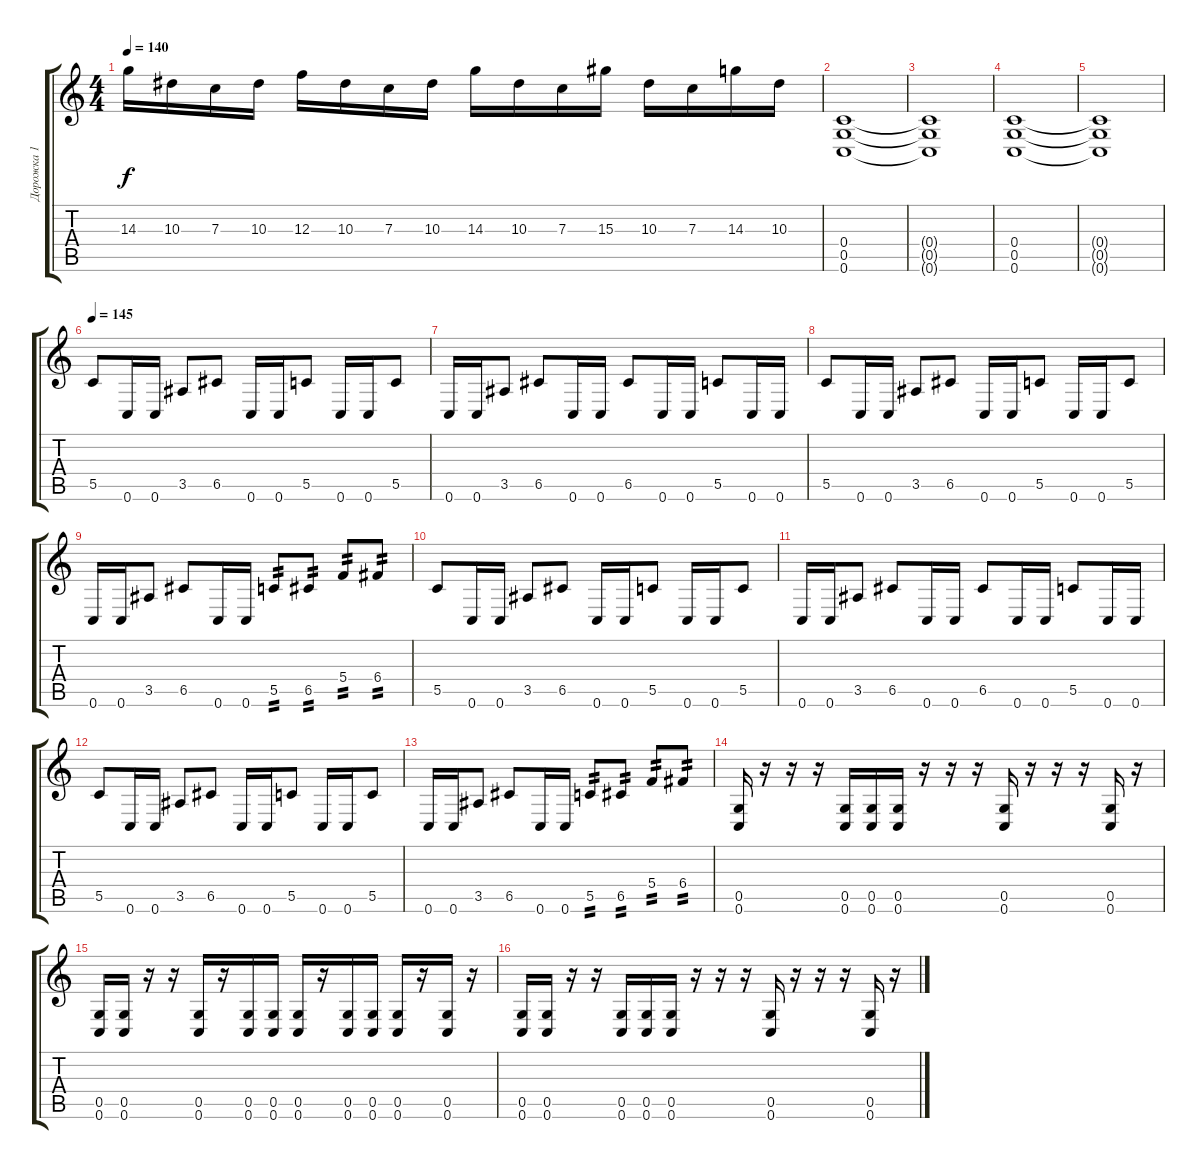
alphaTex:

\track ("Дорожка 1" "Дорожка 1") {instrument distortionguitar}
\staff {score tabs}
\tuning (D4 A3 F3 C3 G2 C2) {hide}
\ts (4 4)
\tempo 140
\clef g2
\ks c
14.3.16{dy f} 10.3.16 7.3.16 10.3.16 12.3.16 10.3.16 7.3.16 10.3.16 14.3.16 10.3.16 7.3.16 15.3.16 10.3.16 7.3.16 14.3.16 10.3.16 |
(0.4 0.5 0.6).1 |
(0.4{t} 0.5{t} 0.6{t}).1 |
(0.4 0.5 0.6).1 |
(0.4{t} 0.5{t} 0.6{t}).1 |
\tempo 145
5.5.8 0.6.16 0.6.16 3.5.8 6.5.8 0.6.16 0.6.16 5.5.8 0.6.16 0.6.16 5.5.8 |
0.6.16 0.6.16 3.5.8 6.5.8 0.6.16 0.6.16 6.5.8 0.6.16 0.6.16 5.5.8 0.6.16 0.6.16 |
5.5.8 0.6.16 0.6.16 3.5.8 6.5.8 0.6.16 0.6.16 5.5.8 0.6.16 0.6.16 5.5.8 |
0.6.16 0.6.16 3.5.8 6.5.8 0.6.16 0.6.16 5.5.8{tp 2} 6.5.8{tp 2} 5.4.8{tp 2} 6.4.8{tp 2} |
5.5.8 0.6.16 0.6.16 3.5.8 6.5.8 0.6.16 0.6.16 5.5.8 0.6.16 0.6.16 5.5.8 |
0.6.16 0.6.16 3.5.8 6.5.8 0.6.16 0.6.16 6.5.8 0.6.16 0.6.16 5.5.8 0.6.16 0.6.16 |
5.5.8 0.6.16 0.6.16 3.5.8 6.5.8 0.6.16 0.6.16 5.5.8 0.6.16 0.6.16 5.5.8 |
0.6.16 0.6.16 3.5.8 6.5.8 0.6.16 0.6.16 5.5.8{tp 2} 6.5.8{tp 2} 5.4.8{tp 2} 6.4.8{tp 2} |
(0.5 0.6).16 r.16 r.16 r.16 (0.5 0.6).16 (0.5 0.6).16 (0.5 0.6).16 r.16 r.16 r.16 (0.5 0.6).16 r.16 r.16 r.16 (0.5 0.6).16 r.16 |
(0.5 0.6).16 (0.5 0.6).16 r.16 r.16 (0.5 0.6).16 r.16 (0.5 0.6).16 (0.5 0.6).16 (0.5 0.6).16 r.16 (0.5 0.6).16 (0.5 0.6).16 (0.5 0.6).16 r.16 (0.5 0.6).16 r.16 |
(0.5 0.6).16 (0.5 0.6).16 r.16 r.16 (0.5 0.6).16 (0.5 0.6).16 (0.5 0.6).16 r.16 r.16 r.16 (0.5 0.6).16 r.16 r.16 r.16 (0.5 0.6).16 r.16
